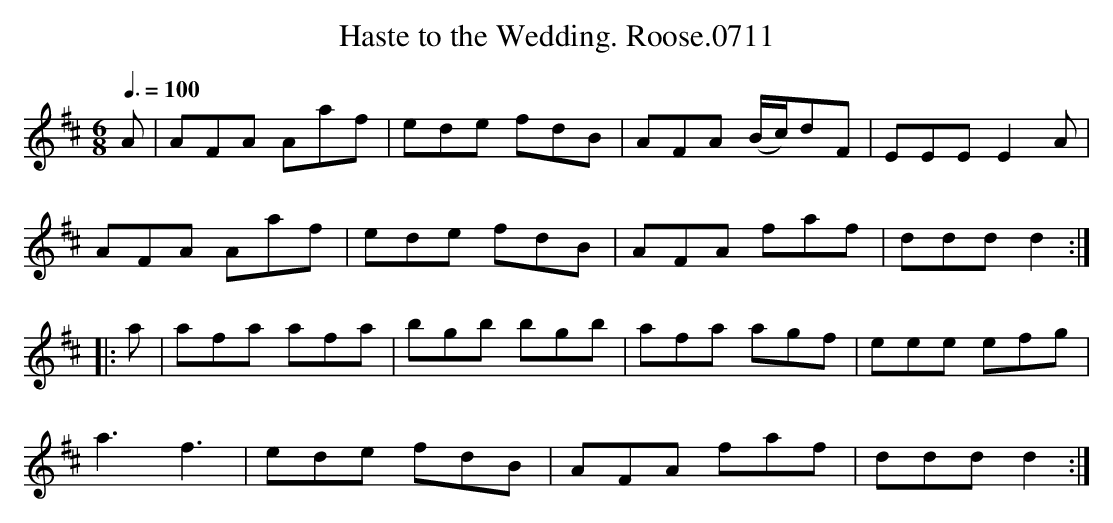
X:1
T:Haste to the Wedding. Roose.0711
L:1/8
M:6/8
Q:3/8=100
K:D
A|AFA Aaf|ede fdB|AFA (B/c/)dF|EEE E2A|
AFA Aaf|ede fdB|AFA faf|ddd d2:|
|:a|afa afa|bgb bgb|afa agf|eee efg|
a3 f3|ede fdB|AFA faf|ddd d2:|
